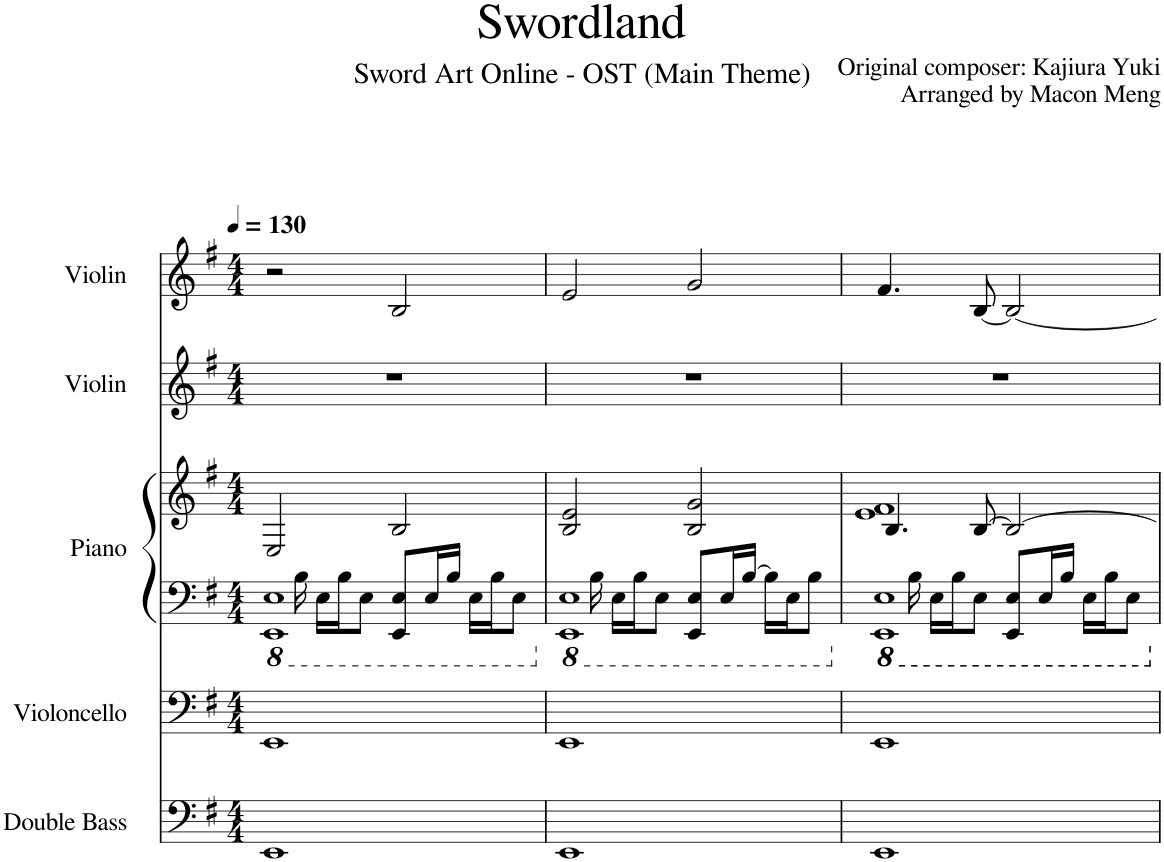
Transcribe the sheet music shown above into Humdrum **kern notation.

**kern	**kern	**kern	**kern	**kern	**kern
*part5	*part4	*part3	*part3	*part2	*part1
*staff6	*staff5	*staff4	*staff3	*staff2	*staff1
*I"Double Bass	*I"Violoncello	*I"Piano	*	*I"Violin	*I"Violin
*I'Db.	*I'Vc.	*I'Pno.	*	*I'Vln.	*I'Vln.
*clefF4	*clefF4	*clefF4	*clefG2	*clefG2	*clefG2
*Trd7c12	*	*	*	*	*
*k[f#]	*k[f#]	*k[f#]	*k[f#]	*k[f#]	*k[f#]
*M4/4	*M4/4	*M4/4	*M4/4	*M4/4	*M4/4
*MM130	*MM130	*MM130	*MM130	*MM130	*MM130
*	*	*8ba	*	*	*
=1	=1	=1	=1	=1	=1
*	*	*^	*	*	*
1EE	1EE	1EEE 1EE	8.ryy	2E/	1r	2r
.	.	.	16BB\	.	.	.
.	.	.	16EE\LL	.	.	.
.	.	.	16BB\J	.	.	.
.	.	.	8EE\J	.	.	.
.	.	.	8EEE/ 8EE/L	2B/	.	2B/
.	.	.	16EE/L	.	.	.
.	.	.	16BB/JJ	.	.	.
.	.	.	16EE\LL	.	.	.
.	.	.	16BB\J	.	.	.
.	.	.	8EE\J	.	.	.
=2	=2	=2	=2	=2	=2	=2
*	*	*X8ba	*	*	*	*
*	*	*8ba	*	*	*	*
1EE	1EE	1EEE 1EE	8.ryy	2B/ 2e/	1r	2e/
.	.	.	16BB\	.	.	.
.	.	.	16EE\LL	.	.	.
.	.	.	16BB\J	.	.	.
.	.	.	8EE\J	.	.	.
.	.	.	8EEE/ 8EE/L	2B/ 2g/	.	2g/
.	.	.	16EE/L	.	.	.
.	.	.	[16BB/JJ	.	.	.
.	.	.	16BB\LL]	.	.	.
.	.	.	16EE\J	.	.	.
.	.	.	8BB\J	.	.	.
=3	=3	=3	=3	=3	=3	=3
*	*	*X8ba	*	*	*	*
*	*	*8ba	*	*	*	*
*	*	*8ba	*	*	*	*
*	*	*	*	*^	*	*
1EE	1EE	1EEE 1EE	8.ryy	4.B/	1e 1f#	1r	4.f#/
.	.	.	16BB\	.	.	.	.
*	*	*X8ba	*	*	*	*	*
.	.	.	16EE\LL	.	.	.	.
.	.	.	16BB\J	.	.	.	.
.	.	.	8EE\J	[8B/	.	.	[8B/
.	.	.	8EEE/ 8EE/L	2B/_	.	.	2B/_
.	.	.	16EE/L	.	.	.	.
.	.	.	16BB/JJ	.	.	.	.
.	.	.	16EE\LL	.	.	.	.
.	.	.	16BB\J	.	.	.	.
.	.	.	8EE\J	.	.	.	.
*	*	*	*	*v	*v	*	*
*	*	*X8ba	*	*	*	*
*	*	*v	*v	*	*	*
=	=	=	=	=	=
*-	*-	*-	*-	*-	*-
